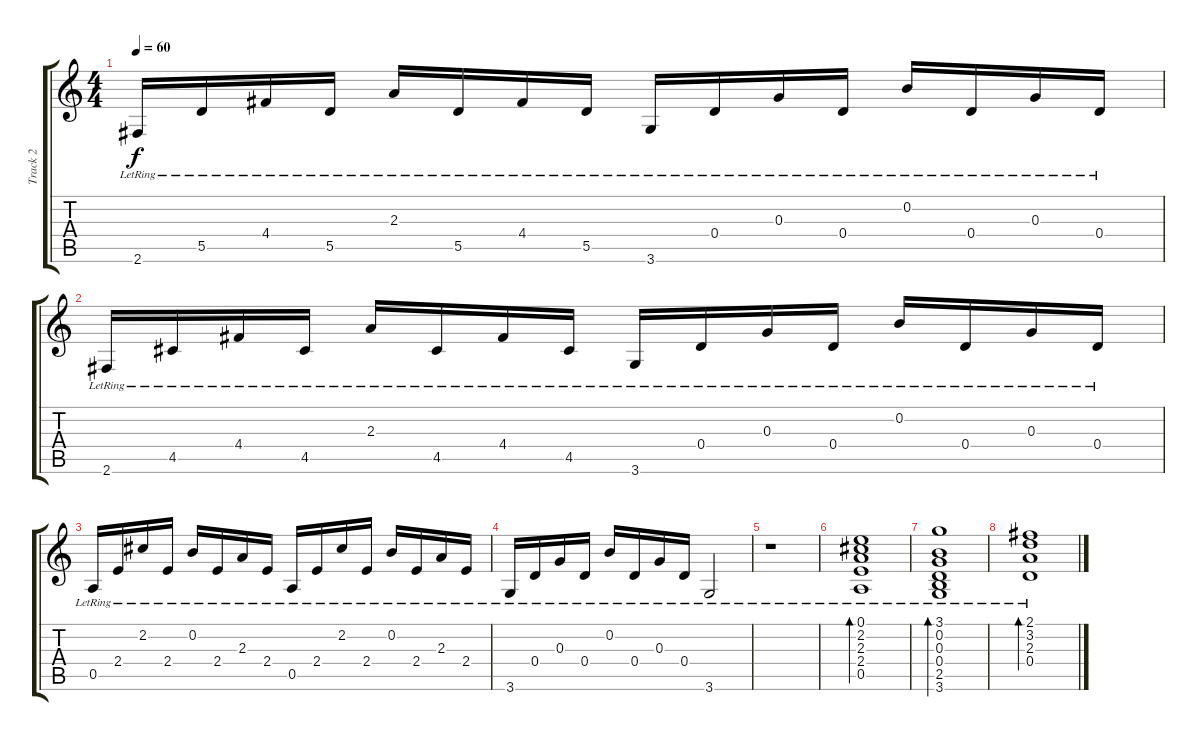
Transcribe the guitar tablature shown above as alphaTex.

\track ("Track 2" "Track 2") {instrument acousticguitarsteel}
\staff {score tabs}
\tuning (E4 B3 G3 D3 A2 E2) {hide}
\ts (4 4)
\tempo 60
\clef g2
\ks c
2.6{lr}.16{dy f} 5.5{lr}.16 4.4{lr}.16 5.5{lr}.16 2.3{lr}.16 5.5{lr}.16 4.4{lr}.16 5.5{lr}.16 3.6{lr}.16 0.4{lr}.16 0.3{lr}.16 0.4{lr}.16 0.2{lr}.16 0.4{lr}.16 0.3{lr}.16 0.4{lr}.16 |
2.6{lr}.16 4.5{lr}.16 4.4{lr}.16 4.5{lr}.16 2.3{lr}.16 4.5{lr}.16 4.4{lr}.16 4.5{lr}.16 3.6{lr}.16 0.4{lr}.16 0.3{lr}.16 0.4{lr}.16 0.2{lr}.16 0.4{lr}.16 0.3{lr}.16 0.4{lr}.16 |
0.5{lr}.16 2.4{lr}.16 2.2{lr}.16 2.4{lr}.16 0.2{lr}.16 2.4{lr}.16 2.3{lr}.16 2.4{lr}.16 0.5{lr}.16 2.4{lr}.16 2.2{lr}.16 2.4{lr}.16 0.2{lr}.16 2.4{lr}.16 2.3{lr}.16 2.4{lr}.16 |
3.6{lr}.16 0.4{lr}.16 0.3{lr}.16 0.4{lr}.16 0.2{lr}.16 0.4{lr}.16 0.3{lr}.16 0.4{lr}.16 3.6{lr}.2 |
r.1 |
(0.1{lr} 2.2{lr} 2.3{lr} 2.4{lr} 0.5{lr}).1{bd 60} |
(3.1{lr} 0.2{lr} 0.3{lr} 0.4{lr} 2.5{lr} 3.6{lr}).1{bd 120} |
(2.1{lr} 3.2{lr} 2.3{lr} 0.4{lr}).1{bd 480}
